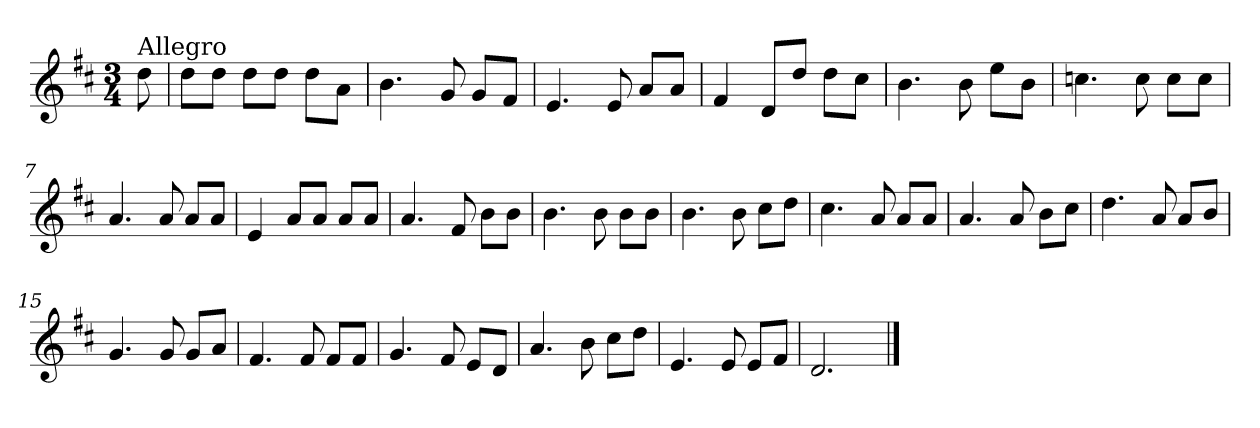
**kern
*part1
*staff1
*clefG2
*k[f#c#]
*D:
*M3/4
=
!LO:TX:a:t=Allegro
8dd\
=1
8dd\L
8dd\J
8dd\L
8dd\J
8dd\L
8a\J
=2
4.b\
8g/
8g/L
8f#/J
=3
4.e/
8e/
8a/L
8a/J
=4
4f#/
8d/L
8dd/J
8dd\L
8cc#\J
=5
4.b\
8b\
8ee\L
8b\J
!!LO:LB:g=z
=6
4.ccn\
8cc\
8cc\L
8cc\J
=7
4.a/
8a/
8a/L
8a/J
=8
4e/
8a/L
8a/J
8a/L
8a/J
=9
4.a/
8f#/
8b\L
8b\J
=10
4.b\
8b\
8b\L
8b\J
=11
4.b\
8b\
8cc#\L
8dd\J
!!LO:LB:g=z
=12
4.cc#\
8a/
8a/L
8a/J
=13
4.a/
8a/
8b\L
8cc#\J
=14
4.dd\
8a/
8a/L
8b/J
=15
4.g/
8g/
8g/L
8a/J
=16
4.f#/
8f#/
8f#/L
8f#/J
=17
4.g/
8f#/
8e/L
8d/J
!!LO:LB:g=z
=18
4.a/
8b\
8cc#\L
8dd\J
=19
4.e/
8e/
8e/L
8f#/J
=20
2.d/
==
*-
